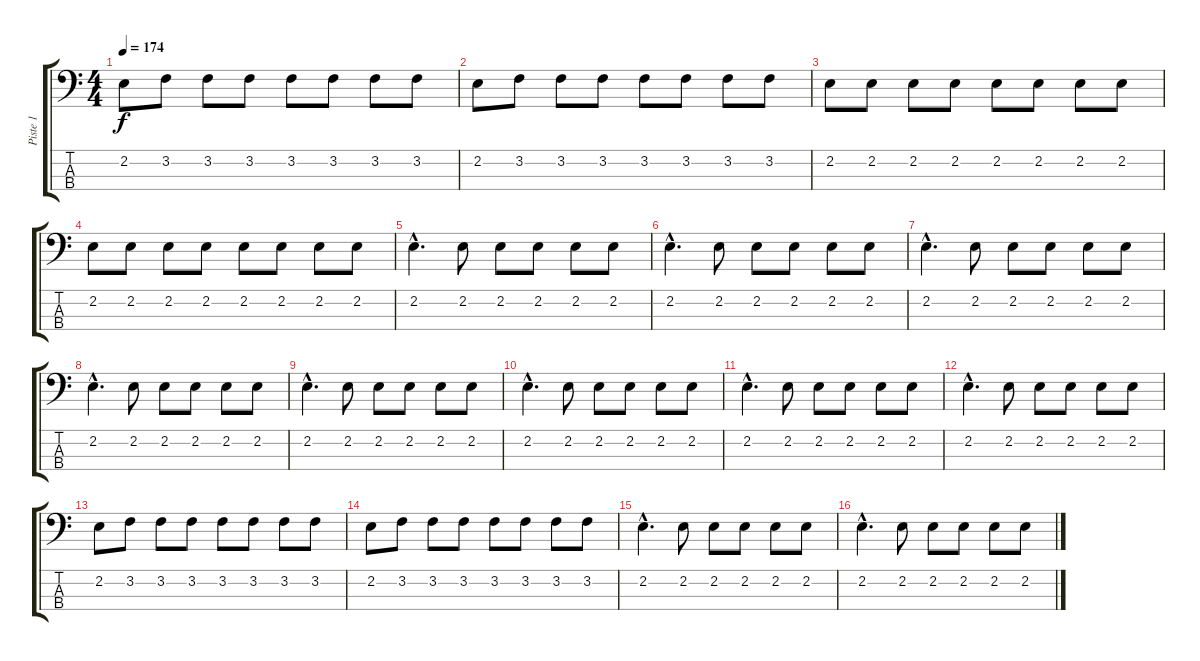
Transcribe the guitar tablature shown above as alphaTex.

\track ("Piste 1" "Piste 1") {instrument electricbasspick}
\staff {score tabs}
\tuning (G2 D2 A1 E1) {hide}
\ts (4 4)
\tempo 174
\clef f4
\ks c
2.2.8{dy f} 3.2.8 3.2.8 3.2.8 3.2.8 3.2.8 3.2.8 3.2.8 |
2.2.8 3.2.8 3.2.8 3.2.8 3.2.8 3.2.8 3.2.8 3.2.8 |
2.2.8 2.2.8 2.2.8 2.2.8 2.2.8 2.2.8 2.2.8 2.2.8 |
2.2.8 2.2.8 2.2.8 2.2.8 2.2.8 2.2.8 2.2.8 2.2.8 |
2.2{hac}.4{d} 2.2.8 2.2.8 2.2.8 2.2.8 2.2.8 |
2.2{hac}.4{d} 2.2.8 2.2.8 2.2.8 2.2.8 2.2.8 |
2.2{hac}.4{d} 2.2.8 2.2.8 2.2.8 2.2.8 2.2.8 |
2.2{hac}.4{d} 2.2.8 2.2.8 2.2.8 2.2.8 2.2.8 |
2.2{hac}.4{d} 2.2.8 2.2.8 2.2.8 2.2.8 2.2.8 |
2.2{hac}.4{d} 2.2.8 2.2.8 2.2.8 2.2.8 2.2.8 |
2.2{hac}.4{d} 2.2.8 2.2.8 2.2.8 2.2.8 2.2.8 |
2.2{hac}.4{d} 2.2.8 2.2.8 2.2.8 2.2.8 2.2.8 |
2.2.8 3.2.8 3.2.8 3.2.8 3.2.8 3.2.8 3.2.8 3.2.8 |
2.2.8 3.2.8 3.2.8 3.2.8 3.2.8 3.2.8 3.2.8 3.2.8 |
2.2{hac}.4{d} 2.2.8 2.2.8 2.2.8 2.2.8 2.2.8 |
2.2{hac}.4{d} 2.2.8 2.2.8 2.2.8 2.2.8 2.2.8
